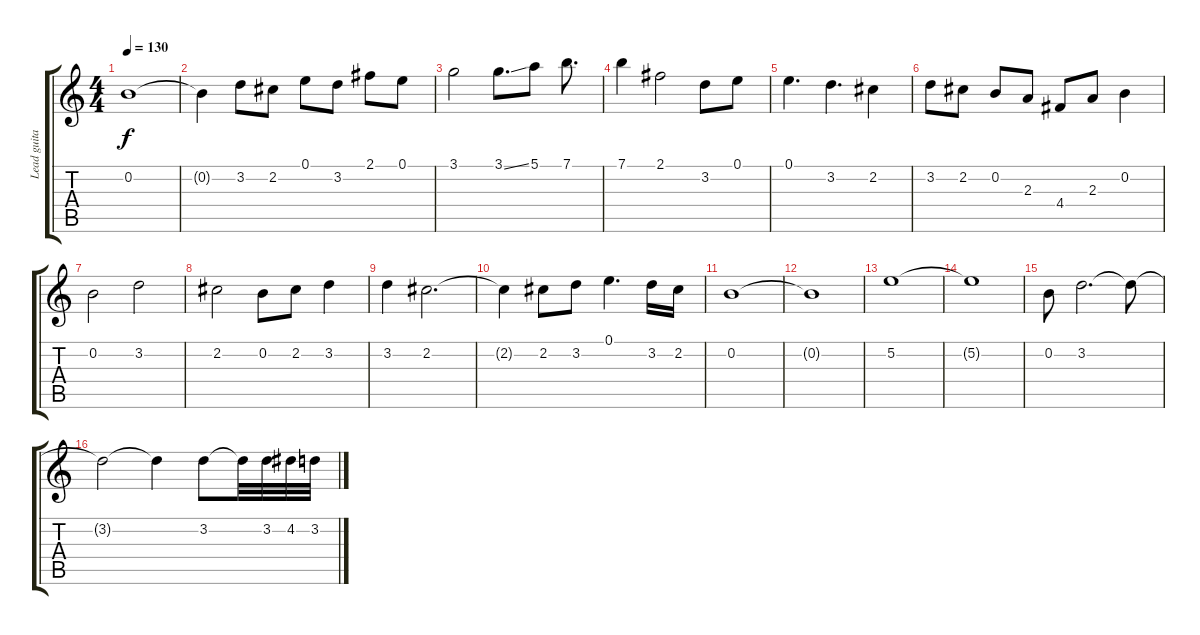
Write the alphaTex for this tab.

\track ("Lead guitar" "Lead guita") {instrument overdrivenguitar}
\staff {score tabs}
\tuning (E4 B3 G3 D3 A2 E2) {hide}
\ts (4 4)
\tempo 130
\clef g2
\ks c
0.2.1{dy f} |
0.2{t}.4 3.2.8 2.2.8 0.1.8 3.2.8 2.1.8 0.1.8 |
3.1.2 3.1{ss}.8{d} 5.1.8 7.1.8{d} |
7.1.4 2.1.2 3.2.8 0.1.8 |
0.1.4{d} 3.2.4{d} 2.2.4 |
3.2.8 2.2.8 0.2.8 2.3.8 4.4.8 2.3.8 0.2.4 |
0.2.2 3.2.2 |
2.2.2 0.2.8 2.2.8 3.2.4 |
3.2.4 2.2.2{d} |
2.2{t}.4 2.2.8 3.2.8 0.1.4{d} 3.2.16 2.2.16 |
0.2.1 |
0.2{t}.1 |
5.2.1 |
5.2{t}.1 |
0.2.8 3.2.2{d} 3.2{t}.8 |
3.2{t}.2 3.2{t}.4 3.2.8 3.2{t}.32 3.2.32 4.2.32 3.2.32
